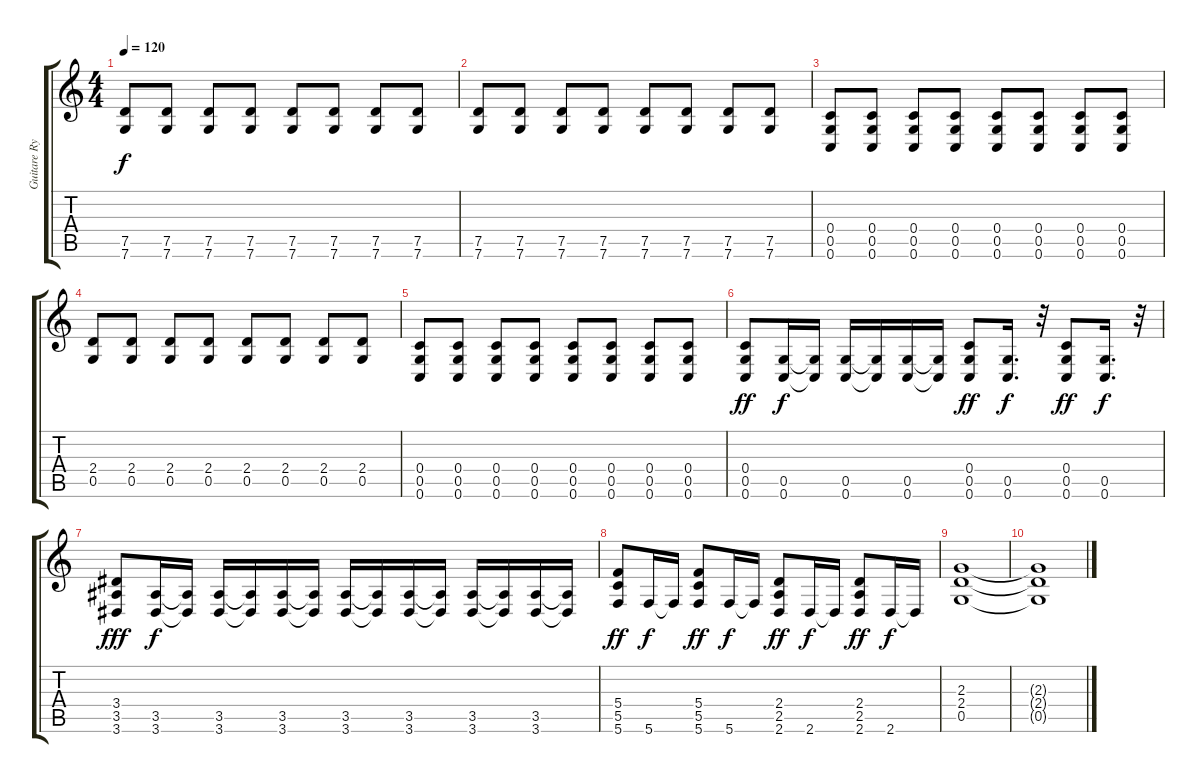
\track ("Guitare Rythmique" "Guitare Ry") {instrument distortionguitar}
\staff {score tabs}
\tuning (D4 A3 F3 C3 G2 C2) {hide}
\ts (4 4)
\tempo 120
\clef g2
\ks c
(7.5 7.6).8{dy f} (7.5 7.6).8 (7.5 7.6).8 (7.5 7.6).8 (7.5 7.6).8 (7.5 7.6).8 (7.5 7.6).8 (7.5 7.6).8 |
(7.5 7.6).8 (7.5 7.6).8 (7.5 7.6).8 (7.5 7.6).8 (7.5 7.6).8 (7.5 7.6).8 (7.5 7.6).8 (7.5 7.6).8 |
(0.4 0.5 0.6).8 (0.4 0.5 0.6).8 (0.4 0.5 0.6).8 (0.4 0.5 0.6).8 (0.4 0.5 0.6).8 (0.4 0.5 0.6).8 (0.4 0.5 0.6).8 (0.4 0.5 0.6).8 |
(2.4 0.5).8 (2.4 0.5).8 (2.4 0.5).8 (2.4 0.5).8 (2.4 0.5).8 (2.4 0.5).8 (2.4 0.5).8 (2.4 0.5).8 |
(0.4 0.5 0.6).8 (0.4 0.5 0.6).8 (0.4 0.5 0.6).8 (0.4 0.5 0.6).8 (0.4 0.5 0.6).8 (0.4 0.5 0.6).8 (0.4 0.5 0.6).8 (0.4 0.5 0.6).8 |
(0.4 0.5 0.6).8{dy ff} (0.5 0.6).16{dy f} (0.5{t} 0.6{t}).16 (0.5 0.6).16 (0.5{t} 0.6{t}).16 (0.5 0.6).16 (0.5{t} 0.6{t}).16 (0.4 0.5 0.6).8{dy ff} (0.5 0.6).16{d dy f} r.32 (0.4 0.5 0.6).8{dy ff} (0.5 0.6).16{d dy f} r.32 |
(3.4 3.5 3.6).8{dy fff} (3.5 3.6).16{dy f} (3.5{t} 3.6{t}).16 (3.5 3.6).16 (3.5{t} 3.6{t}).16 (3.5 3.6).16 (3.5{t} 3.6{t}).16 (3.5 3.6).16 (3.5{t} 3.6{t}).16 (3.5 3.6).16 (3.5{t} 3.6{t}).16 (3.5 3.6).16 (3.5{t} 3.6{t}).16 (3.5 3.6).16 (3.5{t} 3.6{t}).16 |
(5.4 5.5 5.6).8{dy ff} 5.6.16{dy f} 5.6{t}.16 (5.4 5.5 5.6).8{dy ff} 5.6.16{dy f} 5.6{t}.16 (2.4 2.5 2.6).8{dy ff} 2.6.16{dy f} 2.6{t}.16 (2.4 2.5 2.6).8{dy ff} 2.6.16{dy f} 2.6{t}.16 |
(2.3 2.4 0.5).1 |
(2.3{t} 2.4{t} 0.5{t}).1
